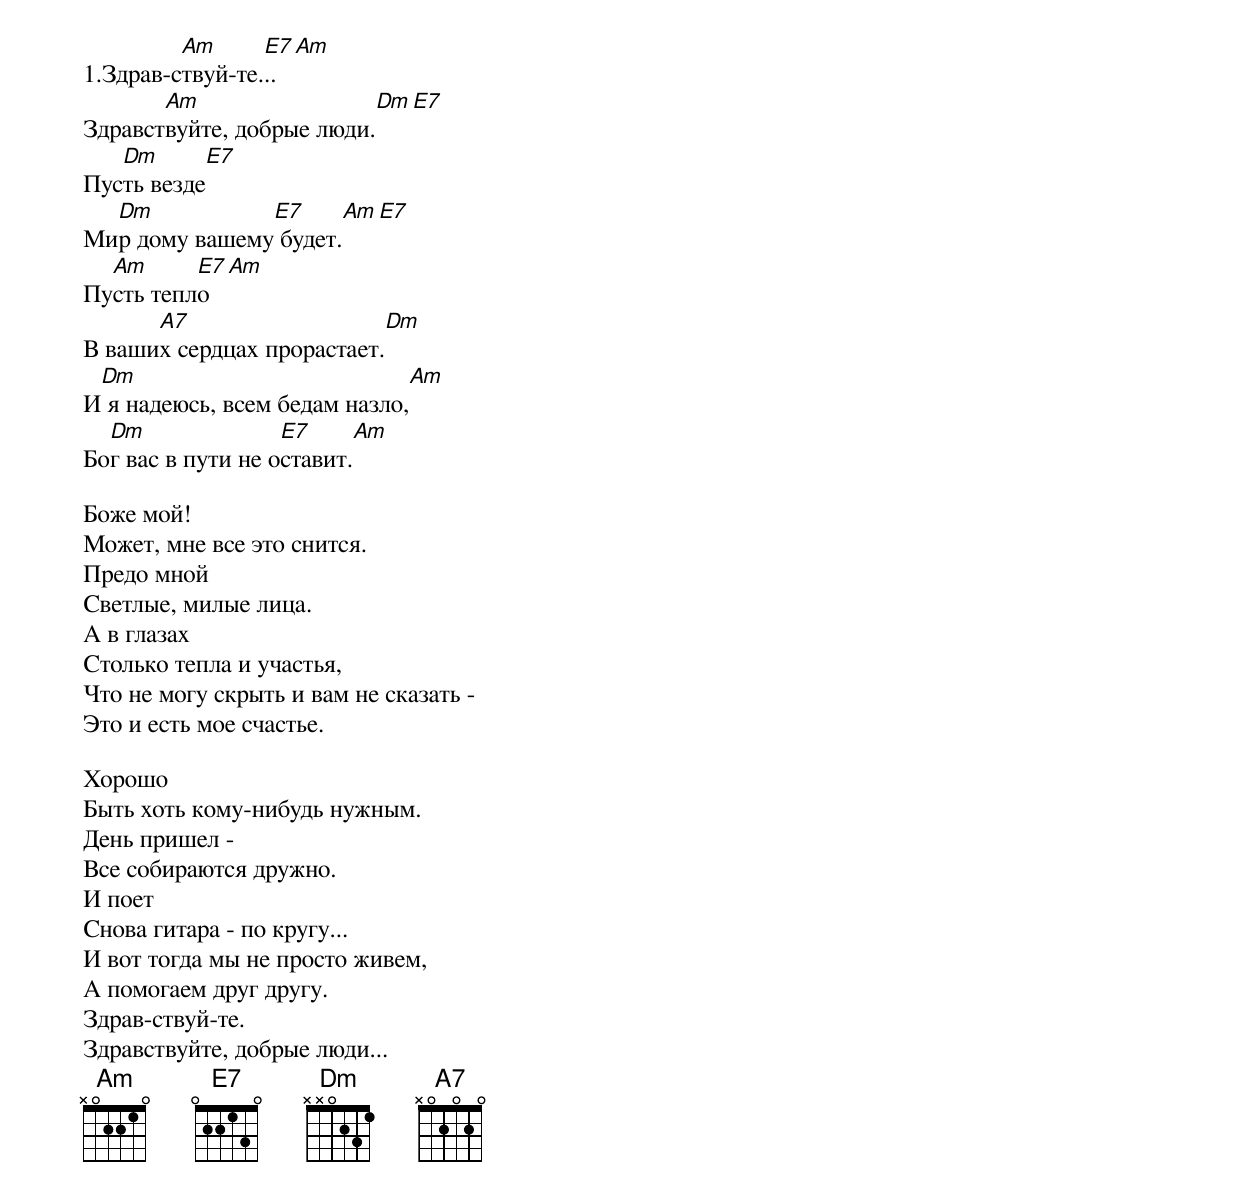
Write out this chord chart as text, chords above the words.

         Am      E7  Am
1.Здрав-ствуй-те...
       Am                               Dm E7
Здравствуйте, добрые люди.
   Dm         E7
Пусть везде
  Dm           E7          Am   E7
Мир дому вашему будет.
  Am      E7 Am
Пусть тепло
      A7                                  Dm
В ваших сердцах прорастает.
 Dm                             Am
И я надеюсь, всем бедам назло,
  Dm               E7          Am
Бог вас в пути не оставит.

Боже мой!
Может, мне все это снится.
Предо мной
Светлые, милые лица.
А в глазах
Столько тепла и участья,
Что не могу скрыть и вам не сказать -
Это и есть мое счастье.

Хорошо
Быть хоть кому-нибудь нужным.
День пришел -
Все собираются дружно.
И поет
Снова гитара - по кругу...
И вот тогда мы не просто живем,
А помогаем друг другу.
Здрав-ствуй-те.
Здравствуйте, добрые люди...
